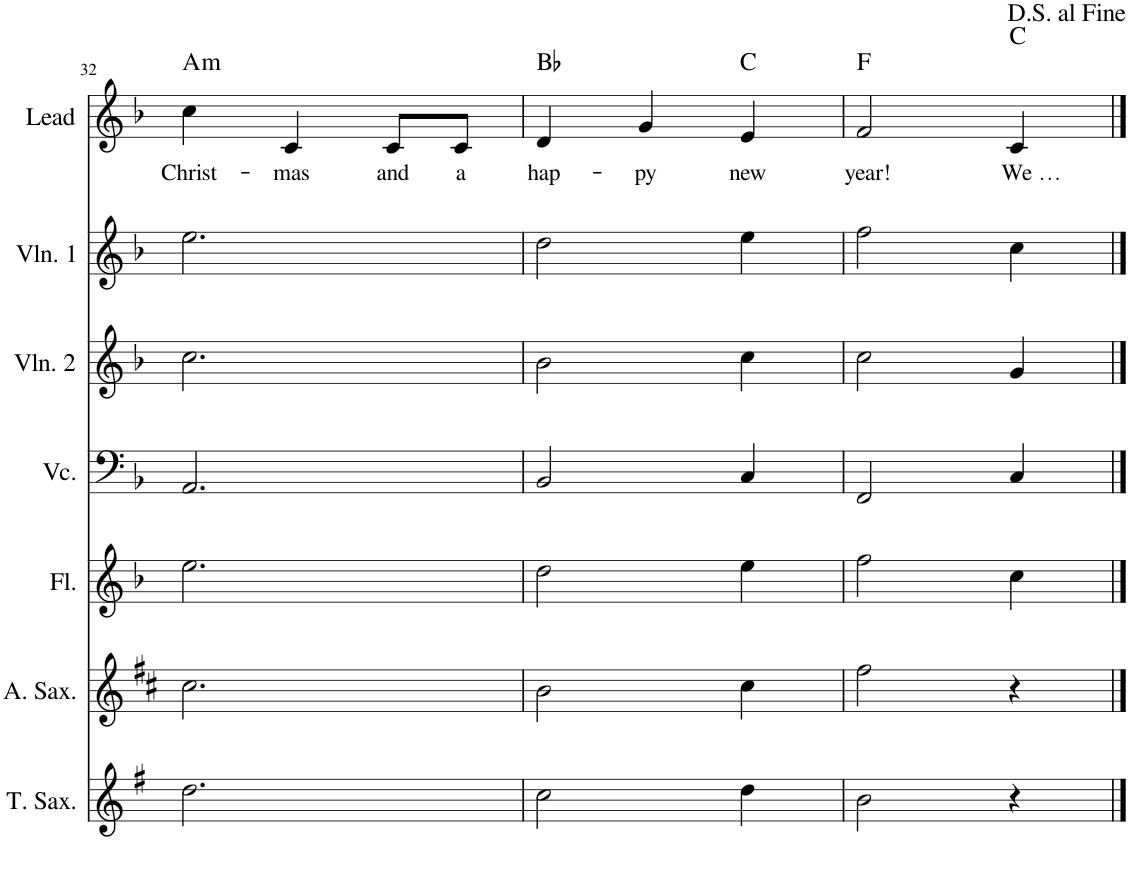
**kern	**kern	**kern	**kern	**kern	**kern	**kern	**text	**harte
*part7	*part6	*part5	*part4	*part3	*part2	*part1	*part1	*part1
*staff7	*staff6	*staff5	*staff4	*staff3	*staff2	*staff1	*staff1	*
*I"Tenor Saxophone	*I"Alto Saxophone	*I"Flute	*I"Violoncello	*I"Violin 2	*I"Violin 1	*I"Lead	*	*
*I'T. Sax.	*I'A. Sax.	*I'Fl.	*I'Vc.	*I'Vln. 2	*I'Vln. 1	*I'Lead	*	*
!!LO:PB:g=z
*clefG2	*clefG2	*clefG2	*clefF4	*clefG2	*clefG2	*clefG2	*	*
*Trd8c14	*Trd5c9	*	*	*	*	*	*	*
*k[f#]	*k[f#c#]	*k[b-]	*k[b-]	*k[b-]	*k[b-]	*k[b-]	*	*
*M3/4	*M3/4	*M3/4	*M3/4	*M3/4	*M3/4	*M3/4	*	*
=32	=32	=32	=32	=32	=32	=32	=32	=32
!	!	!	!	!	!	!	!LO:LY:b	!LO:H:kt=m
2.dd\	2.cc#\	2.ee\	2.AA/	2.cc\	2.ee\	4cc\	Christ-	A:min
!	!	!	!	!	!	!	!LO:LY:b	!
.	.	.	.	.	.	4c/	-mas	.
!	!	!	!	!	!	!	!LO:LY:b	!
.	.	.	.	.	.	8c/L	and	.
!	!	!	!	!	!	!	!LO:LY:b	!
.	.	.	.	.	.	8c/J	a	.
=33	=33	=33	=33	=33	=33	=33	=33	=33
!	!	!	!	!	!	!	!LO:LY:b	!
2cc\	2b\	2dd\	2BB-/	2b-\	2dd\	4d/	hap-	Bb:maj
!	!	!	!	!	!	!	!LO:LY:b	!
.	.	.	.	.	.	4g/	-py	.
!	!	!	!	!	!	!	!LO:LY:b	!
4dd\	4cc#\	4ee\	4C/	4cc\	4ee\	4e/	new	C:maj
=34	=34	=34	=34	=34	=34	=34	=34	=34
!	!	!	!	!	!	!	!LO:LY:b	!
2b\	2ff#\	2ff\	2FF/	2cc\	2ff\	2f/	year!	F:maj
!	!	!	!	!	!	!	!LO:LY:b	!LO:H:n=1:kt=N.C.
4r	4r	4cc\	4C/	4g/	4cc\	4c/	We …	N C:maj
==	==	==	==	==	==	==	==	==
*-	*-	*-	*-	*-	*-	*-	*-	*-
